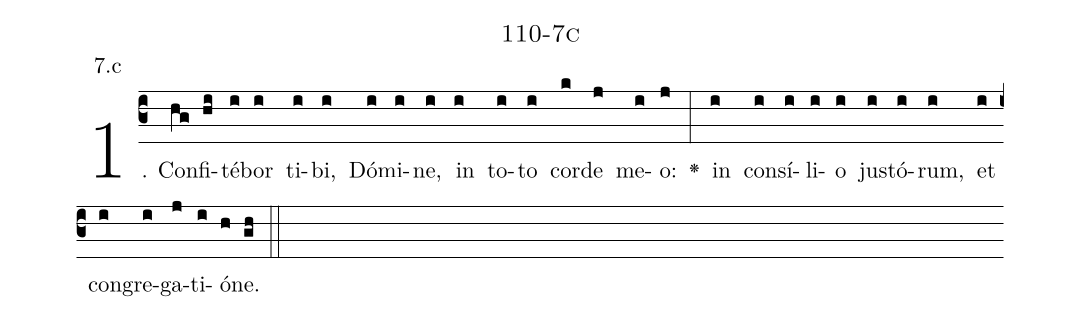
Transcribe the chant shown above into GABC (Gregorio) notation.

name: 110-7c;
annotation: 7.c;
%%
(c3)1. Con(hg)fi(hi)té(i)bor(i) ti(i)bi,(i) Dó(i)mi(i)ne,(i) in(i) to(i)to(i) cor(k)de(j) me(i)o:(j) <v>\greheightstar</v>(:) in(i) con(i)sí(i)li(i)o(i) ju(i)stó(i)rum,(i) et(i) con(i)gre(i)ga(j)ti(i)ó(h)ne.(gh) (::)
